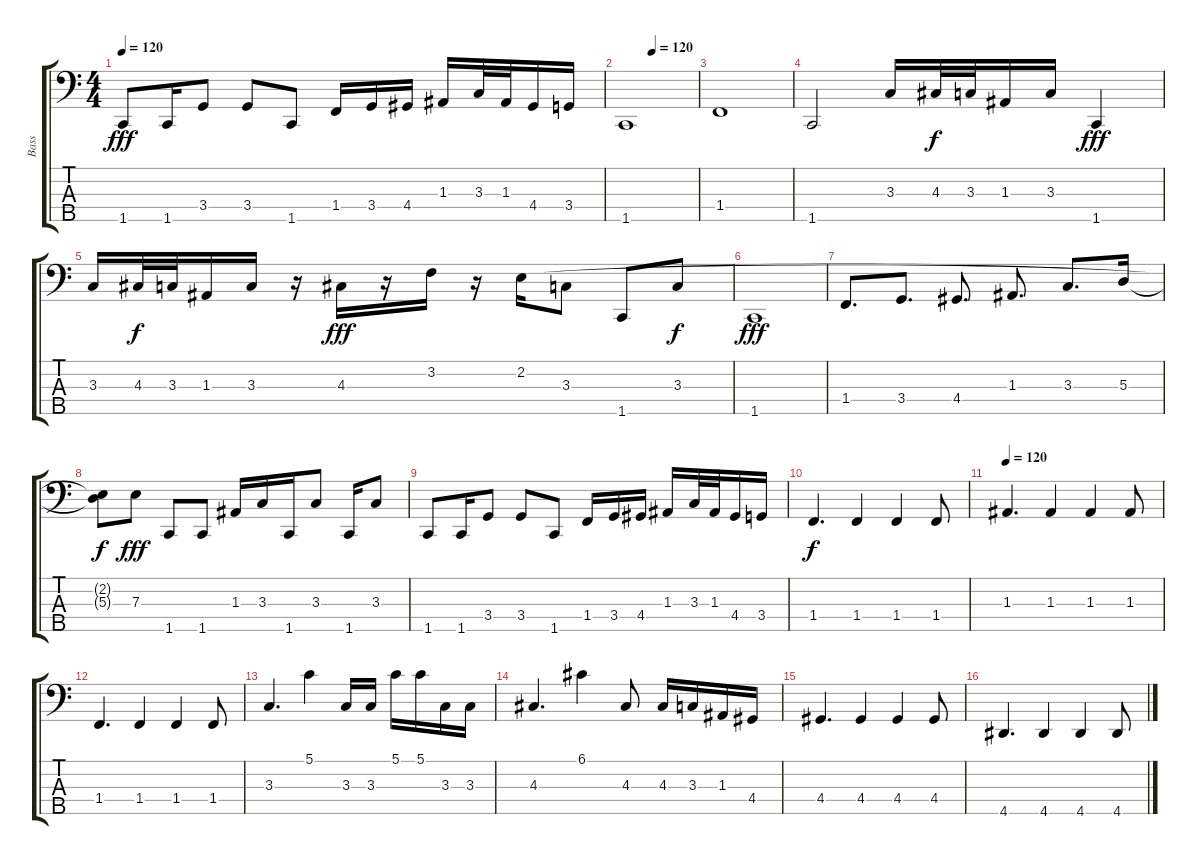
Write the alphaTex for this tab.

\track ("Bass" "Bass") {instrument electricbassfinger}
\staff {score tabs}
\tuning (G2 D2 A1 E1 B0) {hide}
\ts (4 4)
\tempo 120
\clef f4
\ks c
1.5.8{dy fff} 1.5.16 3.4.8 3.4.8 1.5.8 1.4.16 3.4.16 4.4.16 1.3.16 3.3.32 1.3.32 4.4.16 3.4.16 |
\tempo (120 0.375)
1.5.1 |
1.4.1 |
1.5.2 3.3.16 4.3.32{dy f} 3.3.32 1.3.16 3.3.16 1.5.4{dy fff} |
3.3.16 4.3.32{dy f} 3.3.32 1.3.16 3.3.16 r.16 4.3.16{dy fff} r.16 3.2.16 r.16 2.2.16 3.3.8 1.5.8 3.3.8{dy f} |
1.5.1{dy fff} |
1.4.8{d} 3.4.8{d} 4.4.8{d} 1.3.8{d} 3.3.8{d} 5.3.16 |
(2.2{t} 5.3{t}).8{dy f} 7.3.8{dy fff} 1.5.8 1.5.8 1.3.16 3.3.16 1.5.16 3.3.8 1.5.16 3.3.8 |
1.5.8 1.5.16 3.4.8 3.4.8 1.5.8 1.4.16 3.4.16 4.4.16 1.3.16 3.3.32 1.3.32 4.4.16 3.4.16 |
1.4.4{d dy f} 1.4.4 1.4.4 1.4.8 |
\tempo 120
1.3.4{d} 1.3.4 1.3.4 1.3.8 |
1.4.4{d} 1.4.4 1.4.4 1.4.8 |
3.3.4{d} 5.1.4 3.3.16 3.3.16 5.1.16 5.1.16 3.3.16 3.3.16 |
4.3.4{d} 6.1.4 4.3.8 4.3.16 3.3.16 1.3.16 4.4.16 |
4.4.4{d} 4.4.4 4.4.4 4.4.8 |
4.5.4{d} 4.5.4 4.5.4 4.5.8
